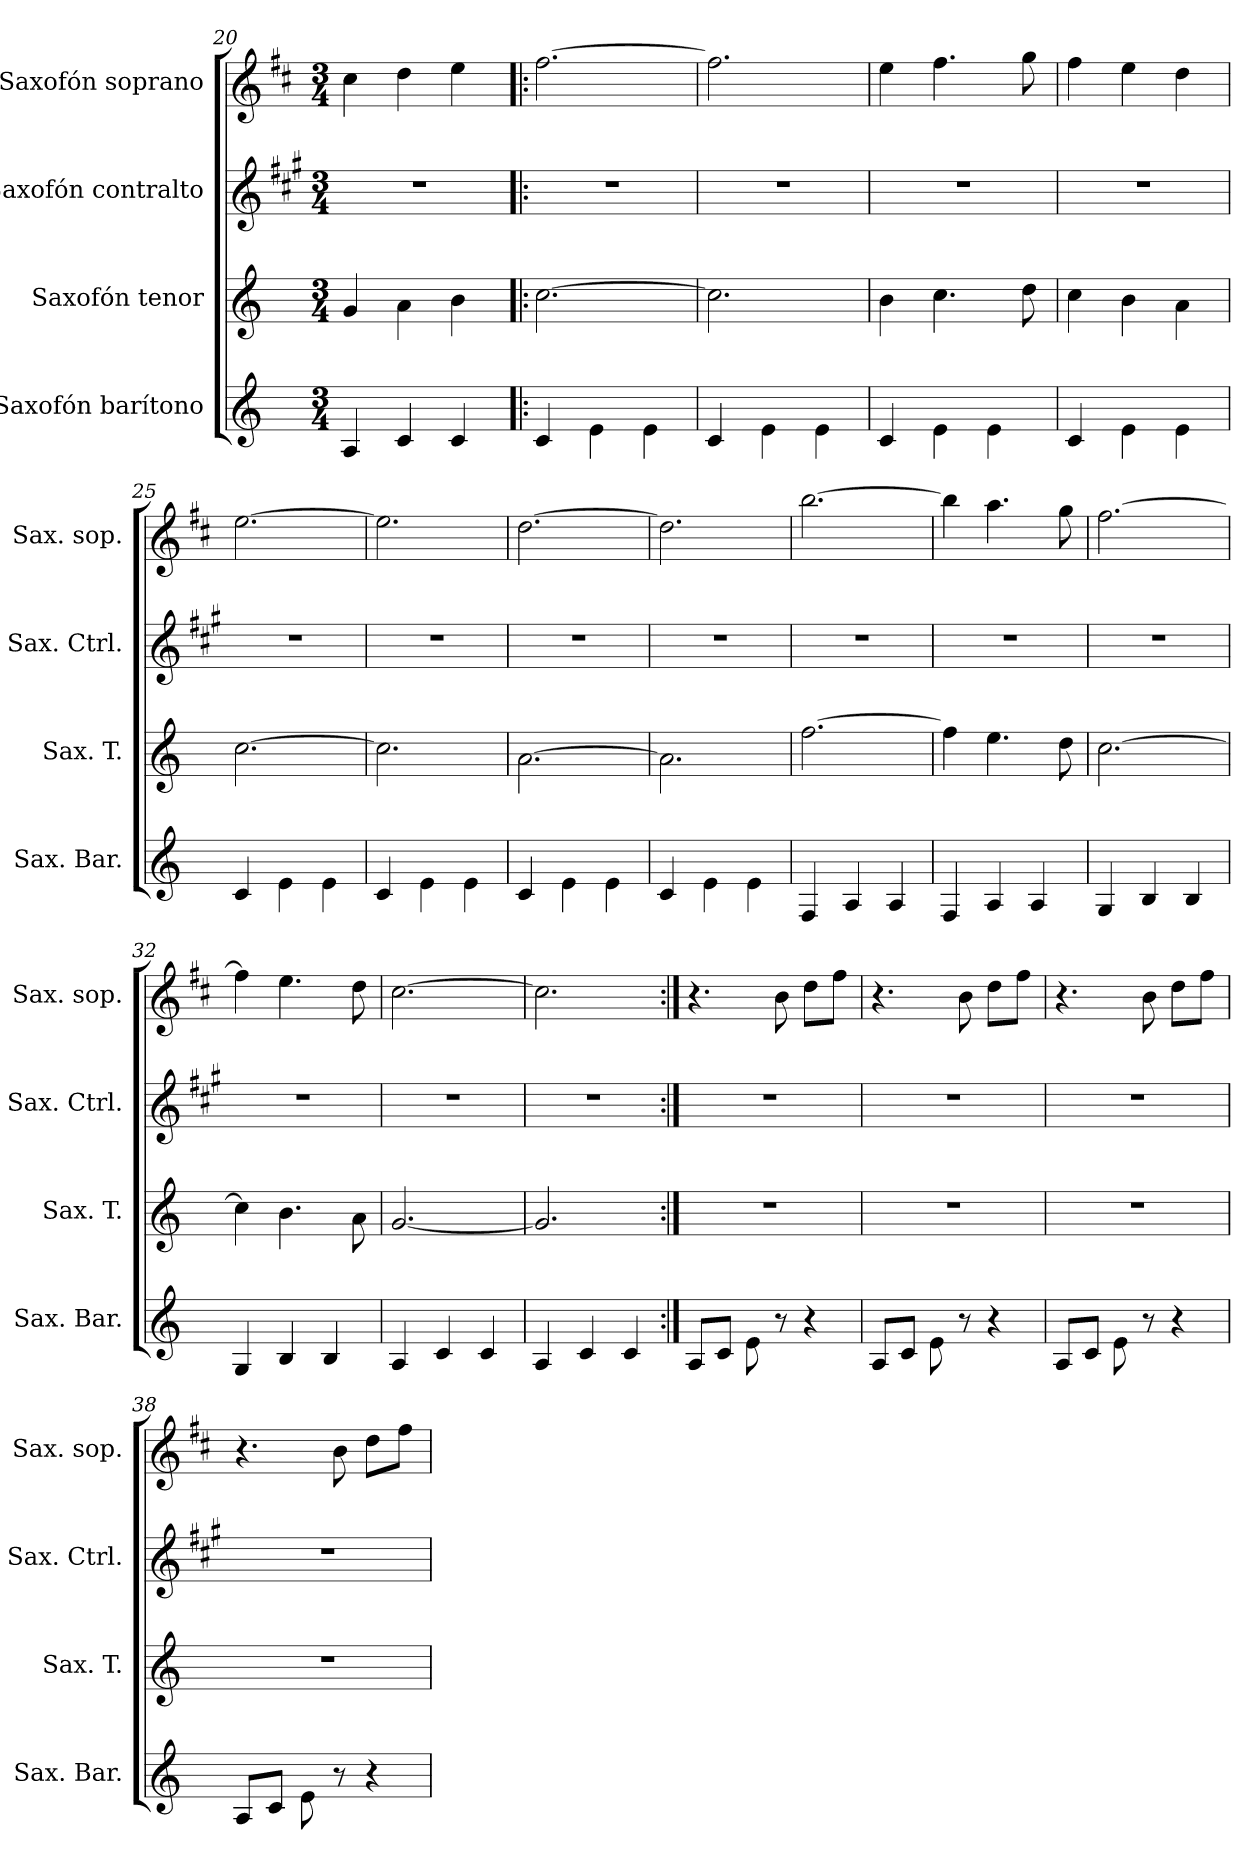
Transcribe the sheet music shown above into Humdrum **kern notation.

**kern	**kern	**kern	**kern
*part4	*part3	*part2	*part1
*staff4	*staff3	*staff2	*staff1
*I"Saxofón barítono	*I"Saxofón tenor	*I"Saxofón contralto	*I"Saxofón soprano
*I'Sax. Bar.	*I'Sax. T.	*I'Sax. Ctrl.	*I'Sax. sop.
*clefG2	*clefG2	*clefG2	*clefG2
*ITrd12c21	*ITrd8c14	*ITrd5c9	*ITrd1c2
*k[]	*k[]	*k[]	*k[]
*M3/4	*M3/4	*M3/4	*M3/4
=20	=20	=20	=20
4AA/	4G/	2.r	4b\
4C/	4A\	.	4cc\
4C/	4B\	.	4dd\
=21!|:	=21!|:	=21!|:	=21!|:
4C/	[2.c\	2.r	[2.ee\
4E\	.	.	.
4E\	.	.	.
=22	=22	=22	=22
4C/	2.c\]	2.r	2.ee\]
4E\	.	.	.
4E\	.	.	.
=23	=23	=23	=23
4C/	4B\	2.r	4dd\
4E\	4.c\	.	4.ee\
4E\	.	.	.
.	8d\	.	8ff\
=24	=24	=24	=24
4C/	4c\	2.r	4ee\
4E\	4B\	.	4dd\
4E\	4A\	.	4cc\
=25	=25	=25	=25
4C/	[2.c\	2.r	[2.dd\
4E\	.	.	.
4E\	.	.	.
=26	=26	=26	=26
4C/	2.c\]	2.r	2.dd\]
4E\	.	.	.
4E\	.	.	.
!!LO:LB:g=z
=27	=27	=27	=27
4C/	[2.A\	2.r	[2.cc\
4E\	.	.	.
4E\	.	.	.
=28	=28	=28	=28
4C/	2.A\]	2.r	2.cc\]
4E\	.	.	.
4E\	.	.	.
=29	=29	=29	=29
4FF/	[2.f\	2.r	[2.aa\
4AA/	.	.	.
4AA/	.	.	.
=30	=30	=30	=30
4FF/	4f\]	2.r	4aa\]
4AA/	4.e\	.	4.gg\
4AA/	.	.	.
.	8d\	.	8ff\
=31	=31	=31	=31
4GG/	[2.c\	2.r	[2.ee\
4BB/	.	.	.
4BB/	.	.	.
=32	=32	=32	=32
4GG/	4c\]	2.r	4ee\]
4BB/	4.B\	.	4.dd\
4BB/	.	.	.
.	8A\	.	8cc\
=33	=33	=33	=33
4AA/	[2.G/	2.r	[2.b\
4C/	.	.	.
4C/	.	.	.
=34	=34	=34	=34
4AA/	2.G/]	2.r	2.b\]
4C/	.	.	.
4C/	.	.	.
=35:|!	=35:|!	=35:|!	=35:|!
8AA/L	2.r	2.r	4.r
8C/J	.	.	.
8E\	.	.	.
8r	.	.	8a\
4r	.	.	8cc\L
.	.	.	8ee\J
!!LO:LB:g=z
=36	=36	=36	=36
8AA/L	2.r	2.r	4.r
8C/J	.	.	.
8E\	.	.	.
8r	.	.	8a\
4r	.	.	8cc\L
.	.	.	8ee\J
=37	=37	=37	=37
8AA/L	2.r	2.r	4.r
8C/J	.	.	.
8E\	.	.	.
8r	.	.	8a\
4r	.	.	8cc\L
.	.	.	8ee\J
=38	=38	=38	=38
8AA/L	2.r	2.r	4.r
8C/J	.	.	.
8E\	.	.	.
8r	.	.	8a\
4r	.	.	8cc\L
.	.	.	8ee\J
=	=	=	=
*-	*-	*-	*-
